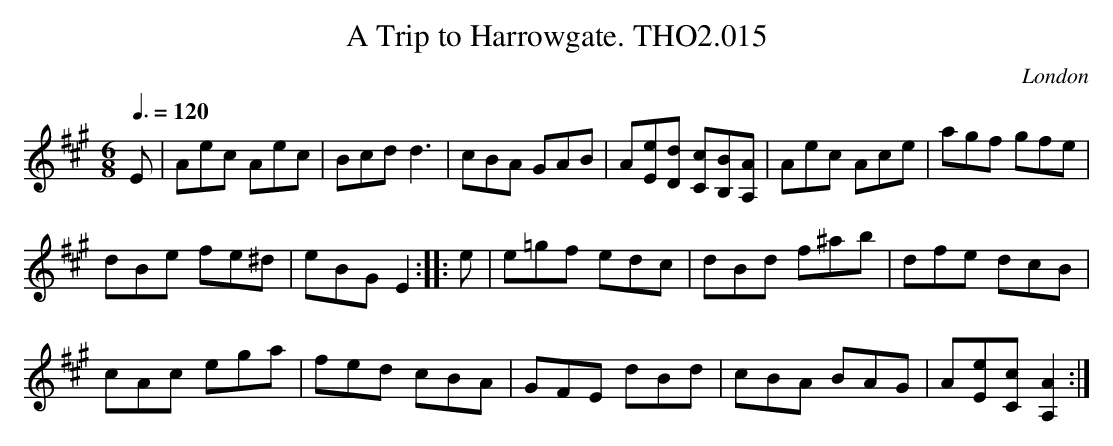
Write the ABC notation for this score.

X:1
T:Trip to Harrowgate. THO2.015, A
O:London
M:6/8
L:1/8
Q:3/8=120
K:A
E|Aec Aec|Bcd d3|cBA GAB|A[Ee][Dd] [Cc][B,B][A,A]|Aec Ace|agf gfe|
dBe fe^d|eBG E2::e|e=gf edc|dBd f^ab|dfe dcB|
cAc ega|fed cBA|GFE dBd|cBA BAG|A[Ee][Cc] [A,2A2]:|
